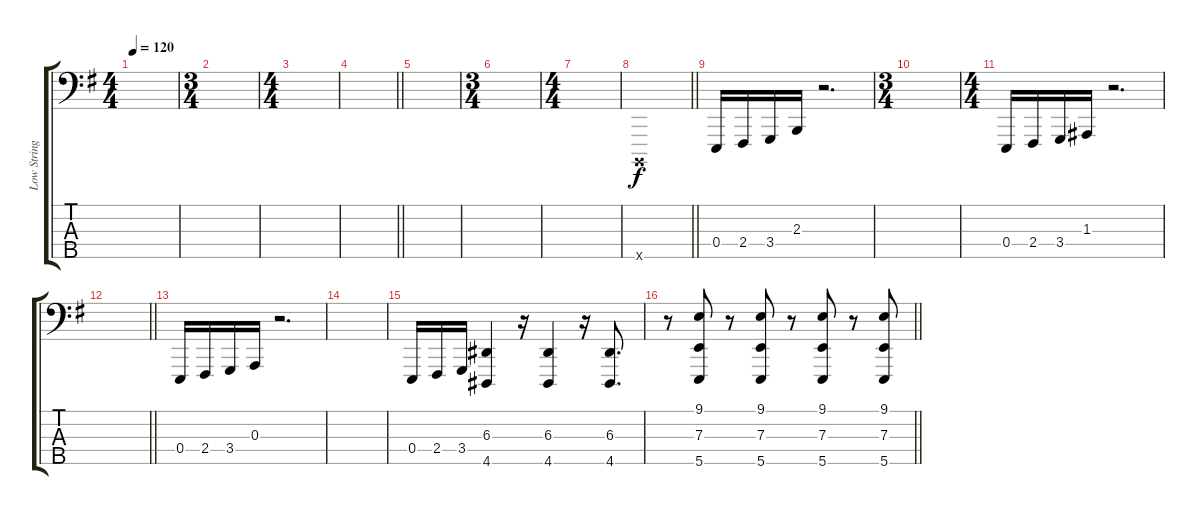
\track ("Low Strings Standard" "Low String") {instrument stringensemble1}
\staff {score tabs}
\tuning (G2 D2 A1 E1 B0) {hide}
\ts (4 4)
\tempo 120
\clef f4
\ks eminor
|
\ts (3 4)
|
\ts (4 4)
|
\barLineRight lightlight
|
\section ("" "")
|
\ts (3 4)
|
\ts (4 4)
|
\barLineRight lightlight
0.5{x}.1{volume 13} |
0.4.16 2.4.16 3.4.16 2.3.16 r.2{d} |
\ts (3 4)
|
\ts (4 4)
0.4.16 2.4.16 3.4.16 1.3.16 r.2{d} |
\barLineRight lightlight
|
0.4.16 2.4.16 3.4.16 0.3.16 r.2{d} |
|
0.4.16 2.4.16 3.4.16 (6.3 4.5).4 r.16 (6.3 4.5).4 r.16 (6.3 4.5).8{d} |
\barLineRight lightlight
r.8 (9.1 7.3 5.5).8 r.8 (9.1 7.3 5.5).8 r.8 (9.1 7.3 5.5).8 r.8 (9.1 7.3 5.5).8
